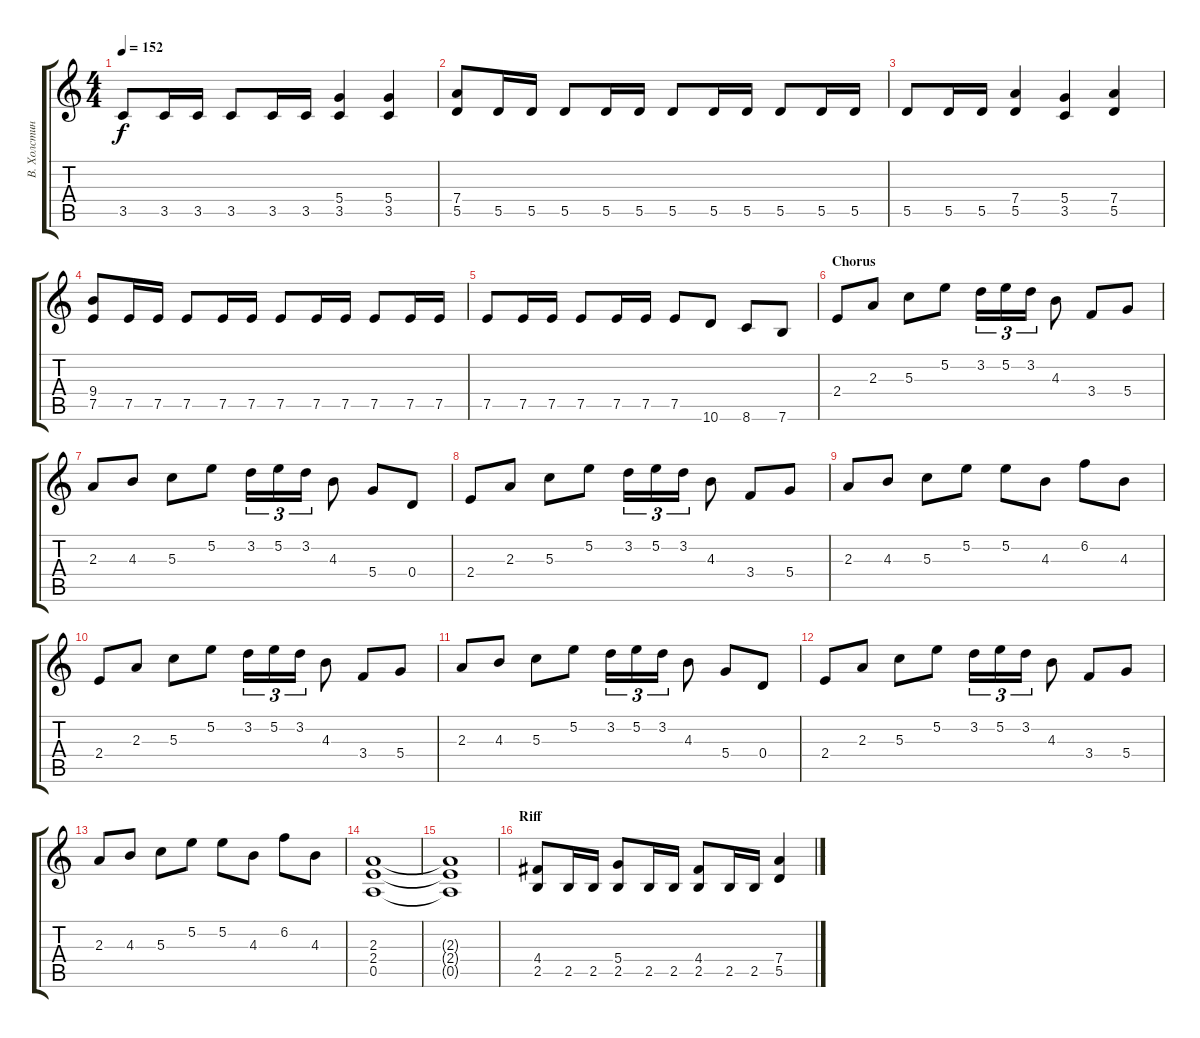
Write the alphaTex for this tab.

\track ("В. Холстинин" "В. Холстин") {instrument overdrivenguitar}
\staff {score tabs}
\tuning (E4 B3 G3 D3 A2 E2) {hide}
\ts (4 4)
\tempo 152
\clef g2
\ks c
3.5.8{dy f} 3.5.16 3.5.16 3.5.8 3.5.16 3.5.16 (5.4 3.5).4 (5.4 3.5).4 |
(7.4 5.5).8 5.5.16 5.5.16 5.5.8 5.5.16 5.5.16 5.5.8 5.5.16 5.5.16 5.5.8 5.5.16 5.5.16 |
5.5.8 5.5.16 5.5.16 (7.4 5.5).4 (5.4 3.5).4 (7.4 5.5).4 |
(9.4 7.5).8 7.5.16 7.5.16 7.5.8 7.5.16 7.5.16 7.5.8 7.5.16 7.5.16 7.5.8 7.5.16 7.5.16 |
7.5.8 7.5.16 7.5.16 7.5.8 7.5.16 7.5.16 7.5.8 10.6.8 8.6.8 7.6.8 |
\section ("" "Chorus")
2.4.8 2.3.8 5.3.8 5.2.8 3.2.16{tu (3 2)} 5.2.16{tu (3 2)} 3.2.16{tu (3 2)} 4.3.8 3.4.8 5.4.8 |
2.3.8 4.3.8 5.3.8 5.2.8 3.2.16{tu (3 2)} 5.2.16{tu (3 2)} 3.2.16{tu (3 2)} 4.3.8 5.4.8 0.4.8 |
2.4.8 2.3.8 5.3.8 5.2.8 3.2.16{tu (3 2)} 5.2.16{tu (3 2)} 3.2.16{tu (3 2)} 4.3.8 3.4.8 5.4.8 |
2.3.8 4.3.8 5.3.8 5.2.8 5.2.8 4.3.8 6.2.8 4.3.8 |
2.4.8 2.3.8 5.3.8 5.2.8 3.2.16{tu (3 2)} 5.2.16{tu (3 2)} 3.2.16{tu (3 2)} 4.3.8 3.4.8 5.4.8 |
2.3.8 4.3.8 5.3.8 5.2.8 3.2.16{tu (3 2)} 5.2.16{tu (3 2)} 3.2.16{tu (3 2)} 4.3.8 5.4.8 0.4.8 |
2.4.8 2.3.8 5.3.8 5.2.8 3.2.16{tu (3 2)} 5.2.16{tu (3 2)} 3.2.16{tu (3 2)} 4.3.8 3.4.8 5.4.8 |
2.3.8 4.3.8 5.3.8 5.2.8 5.2.8 4.3.8 6.2.8 4.3.8 |
(2.3 2.4 0.5).1 |
(2.3{t} 2.4{t} 0.5{t}).1 |
\section ("" "Riff")
(4.4 2.5).8 2.5.16 2.5.16 (5.4 2.5).8 2.5.16 2.5.16 (4.4 2.5).8 2.5.16 2.5.16 (7.4 5.5).4
